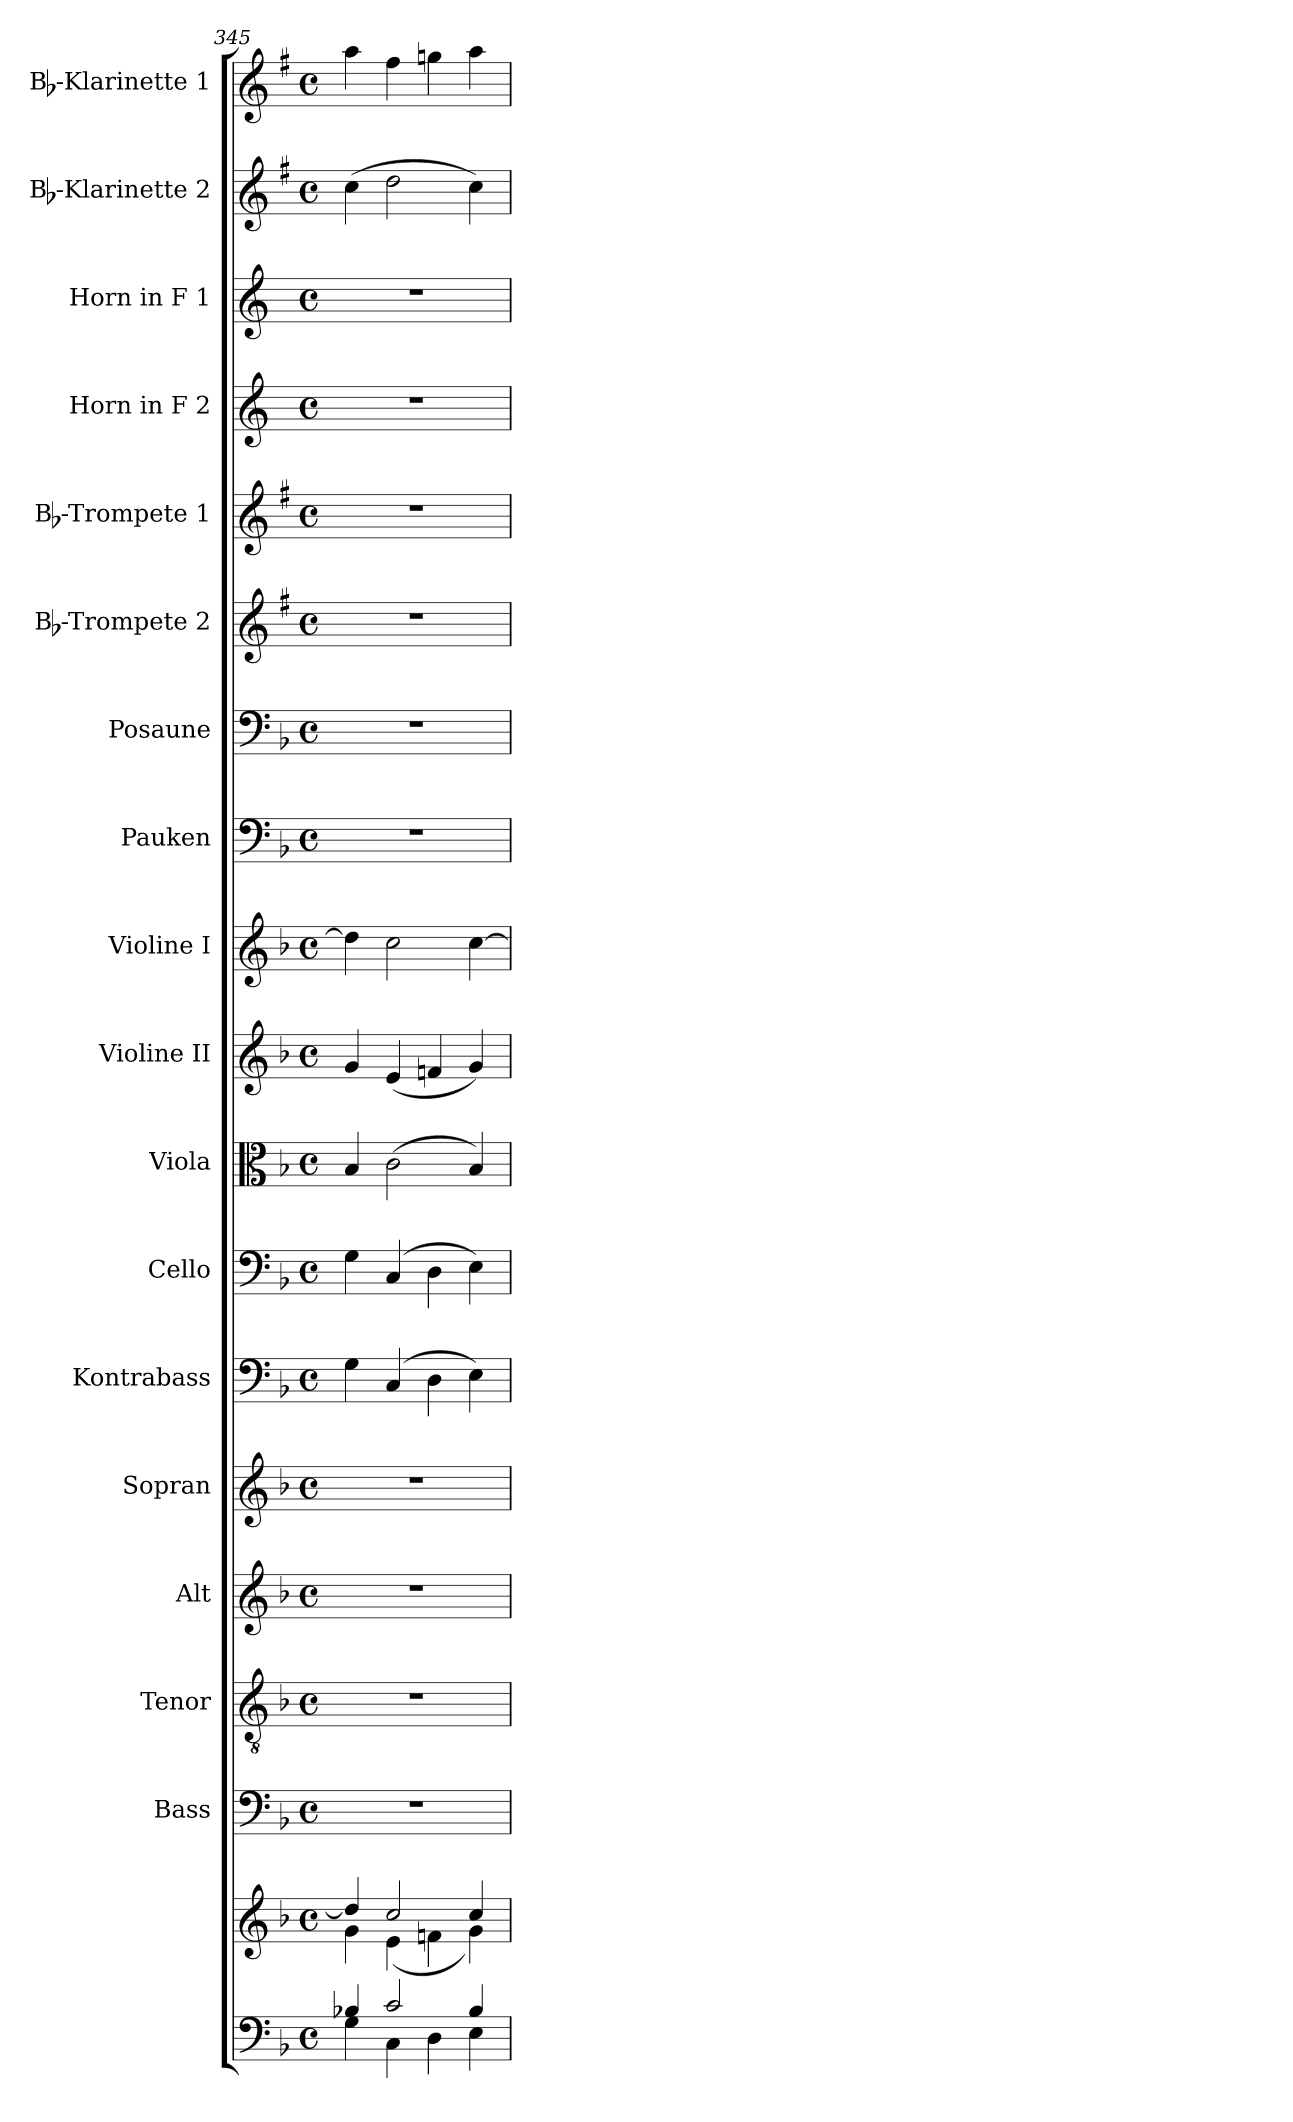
**kern	**kern	**kern	**kern	**kern	**kern	**kern	**kern	**kern	**kern	**kern	**kern	**kern	**kern	**kern	**kern	**kern	**kern	**kern
*part18	*part18	*part17	*part16	*part15	*part14	*part13	*part12	*part11	*part10	*part9	*part8	*part7	*part6	*part5	*part4	*part3	*part2	*part1
*staff19	*staff18	*staff17	*staff16	*staff15	*staff14	*staff13	*staff12	*staff11	*staff10	*staff9	*staff8	*staff7	*staff6	*staff5	*staff4	*staff3	*staff2	*staff1
*	*	*I"Bass	*I"Tenor	*I"Alt	*I"Sopran	*I"Kontrabass	*I"Cello	*I"Viola	*I"Violine II	*I"Violine I	*I"Pauken	*I"Posaune	*I"Bb-Trompete 2	*I"Bb-Trompete 1	*I"Horn in F 2	*I"Horn in F 1	*I"Bb-Klarinette 2	*I"Bb-Klarinette 1
*	*	*I'B.	*I'T.	*I'A.	*I'S.	*I'Kb.	*	*I'Vla.	*I'Vl. II	*I'Vl. I	*I'Pk.	*I'Pos.	*I'Bb Trp. 2	*I'Bb Trp. 1	*	*	*I'Bb Kl. 2	*I'Bb Kl. 1
*clefF4	*clefG2	*clefF4	*clefGv2	*clefG2	*clefG2	*clefF4	*clefF4	*clefC3	*clefG2	*clefG2	*clefF4	*clefF4	*clefG2	*clefG2	*clefG2	*clefG2	*clefG2	*clefG2
*	*	*	*	*	*	*ITrd7c12	*	*	*	*	*	*	*ITrd1c2	*ITrd1c2	*ITrd4c7	*ITrd4c7	*ITrd1c2	*ITrd1c2
*k[b-]	*k[b-]	*k[b-]	*k[b-]	*k[b-]	*k[b-]	*k[b-]	*k[b-]	*k[b-]	*k[b-]	*k[b-]	*k[b-]	*k[b-]	*k[b-]	*k[b-]	*k[b-]	*k[b-]	*k[b-]	*k[b-]
*F:	*F:	*F:	*F:	*F:	*F:	*F:	*F:	*F:	*F:	*F:	*F:	*F:	*F:	*F:	*F:	*F:	*F:	*F:
*M4/4	*M4/4	*M4/4	*M4/4	*M4/4	*M4/4	*M4/4	*M4/4	*M4/4	*M4/4	*M4/4	*M4/4	*M4/4	*M4/4	*M4/4	*M4/4	*M4/4	*M4/4	*M4/4
*met(c)	*met(c)	*met(c)	*met(c)	*met(c)	*met(c)	*met(c)	*met(c)	*met(c)	*met(c)	*met(c)	*met(c)	*met(c)	*met(c)	*met(c)	*met(c)	*met(c)	*met(c)	*met(c)
=345	=345	=345	=345	=345	=345	=345	=345	=345	=345	=345	=345	=345	=345	=345	=345	=345	=345	=345
*^	*^	*	*	*	*	*	*	*	*	*	*	*	*	*	*	*	*	*
4B-X/	4G\	4dd/]	4g\	1r	1r	1r	1r	4GG\	4G\	4B-/	4g/	4dd\]	1r	1r	1r	1r	1r	1r	(>4b-\	4gg\
2c/	4C\	2cc/	(<4e\	.	.	.	.	(4CC/	(4C/	(>2c\	(<4e/	2cc\	.	.	.	.	.	.	2cc\	4ee\
.	4D\	.	4fn\	.	.	.	.	4DD\	4D\	.	4fn/	.	.	.	.	.	.	.	.	4ffn\
4B-/	4E\	4cc/	4g\)	.	.	.	.	4EE\)	4E\)	4B-/)	4g/)	[4cc\	.	.	.	.	.	.	4b-\)	4gg\
*v	*v	*	*	*	*	*	*	*	*	*	*	*	*	*	*	*	*	*	*	*
*	*v	*v	*	*	*	*	*	*	*	*	*	*	*	*	*	*	*	*	*
=	=	=	=	=	=	=	=	=	=	=	=	=	=	=	=	=	=	=
*-	*-	*-	*-	*-	*-	*-	*-	*-	*-	*-	*-	*-	*-	*-	*-	*-	*-	*-
